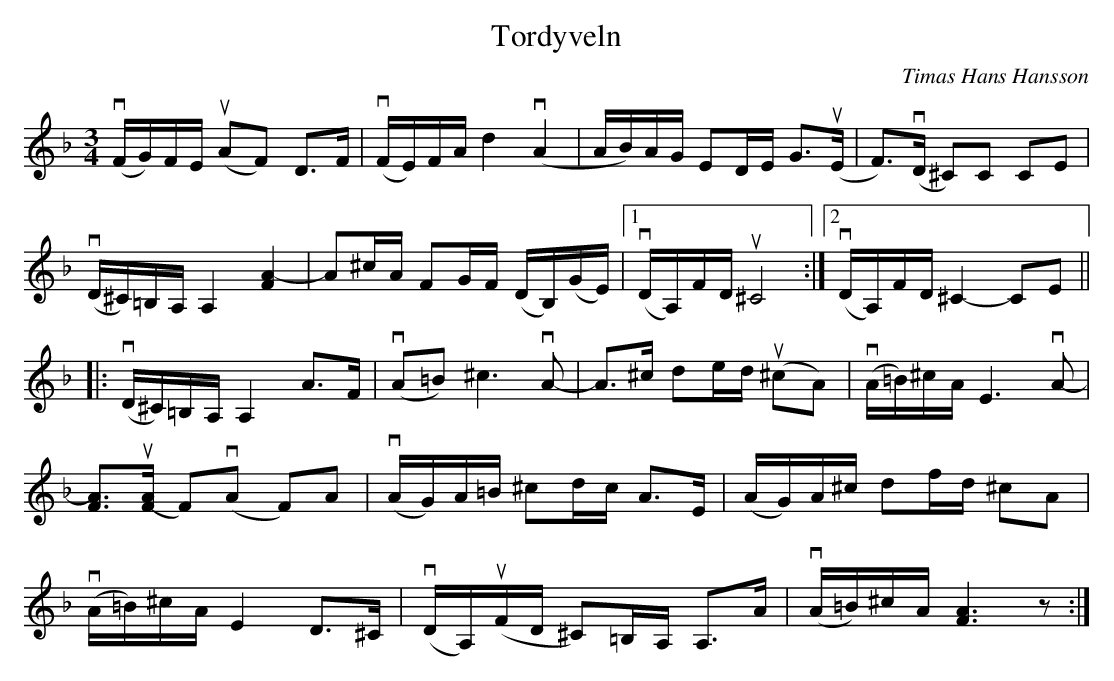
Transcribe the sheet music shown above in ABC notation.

X:1
T: Tordyveln
C: Timas Hans Hansson
M: 3/4
L: 1/8
K: Dm
v(F/G/)F/E/ u(AF) D>F | v(F/E/)F/A/ d2 v(A2 | A/B/)A/G/ ED/E/ G>u(E | F)>v(D ^C)C CE |
v(D/^C/)=B,/A,/ A,2 [F2A2-] | A^c/A/ FG/F/ (D/B,/)(G/E/) |1 v(D/A,/)F/D/ u^C4 :|2 v(D/A,/)F/D/ ^C2- CE ||
|: v(D/^C/)=B,/A,/ A,2 A>F | v(A=B) ^c3 vA- | A>^c de/d/ u(^cA) | v(A/=B/)^c/A/ E3 vA- |
[AF]>u[F(A] F)v(A F)A | v(A/G/)A/=B/ ^cd/c/ A>E | (A/G/)A/^c/ df/d/ ^cA |
v(A/=B/)^c/A/ E2 D>^C | v(D/A,/)u(F/D/ ^C)=B,/A,/ A,>A | v(A/=B/)^c/A/ [A3F3]z :|
